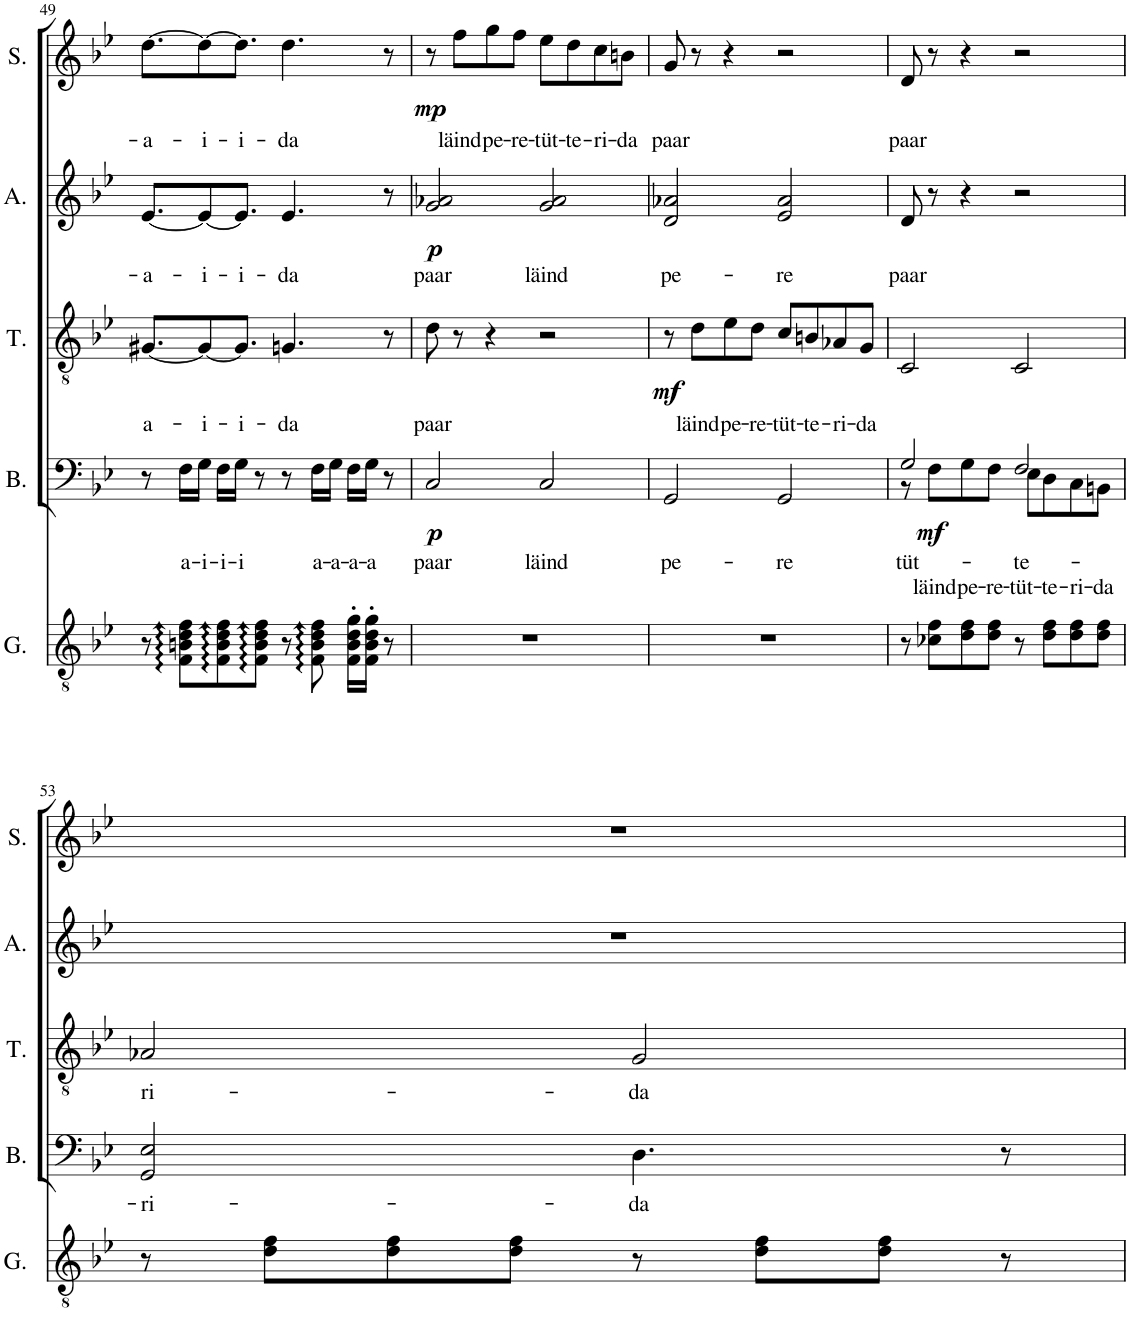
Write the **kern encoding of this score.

**kern	**kern	**text	**text	**dynam	**kern	**text	**dynam	**kern	**text	**dynam	**kern	**text	**dynam
*part5	*part4	*part4	*part4	*part4	*part3	*part3	*part3	*part2	*part2	*part2	*part1	*part1	*part1
*staff5	*staff4	*staff4	*staff4	*staff4	*staff3	*staff3	*staff3	*staff2	*staff2	*staff2	*staff1	*staff1	*staff1
*I"Classical Guitar	*I"Bass	*	*	*	*I"Tenor	*	*	*I"Alto	*	*	*I"Soprano	*	*
*I'G.	*I'B.	*	*	*	*I'T.	*	*	*I'A.	*	*	*I'S.	*	*
!!LO:PB:g=z
*clefGv2	*clefF4	*	*	*	*clefGv2	*	*	*clefG2	*	*	*clefG2	*	*
*k[b-e-]	*k[b-e-]	*	*	*	*k[b-e-]	*	*	*k[b-e-]	*	*	*k[b-e-]	*	*
*M4/4	*M4/4	*	*	*	*M4/4	*	*	*M4/4	*	*	*M4/4	*	*
=49	=49	=49	=49	=49	=49	=49	=49	=49	=49	=49	=49	=49	=49
!	!	!	!	!	!	!LO:LY:b	!	!	!LO:LY:b	!	!	!LO:LY:b	!
8r	8r	.	.	.	[8.G#X/L	a-	.	[8.e-/L	-a-	.	[8.dd\L	-a-	.
!	!	!LO:LY:b	!	!	!	!	!	!	!	!	!	!	!
8F\ 8Bn\ 8d\ 8f\L	16F\LL	a-	.	.	.	.	.	.	.	.	.	.	.
!	!	!LO:LY:b	!	!	!	!LO:LY:b	!	!	!LO:LY:b	!	!	!LO:LY:b	!
.	16G\JJ	-i-	.	.	8G#/_	-i-	.	8e-/_	-i-	.	8dd\_	-i-	.
!	!	!LO:LY:b	!	!	!	!	!	!	!	!	!	!	!
8F\ 8B\ 8d\ 8f\	16F\LL	-i-	.	.	.	.	.	.	.	.	.	.	.
!	!	!LO:LY:b	!	!	!	!LO:LY:b	!	!	!LO:LY:b	!	!	!LO:LY:b	!
.	16G\JJ	-i	.	.	8.G#/J]	-i-	.	8.e-/J]	-i-	.	8.dd\J]	-i-	.
8F\ 8B\ 8d\ 8f\J	8r	.	.	.	.	.	.	.	.	.	.	.	.
!	!	!	!	!	!	!LO:LY:b	!	!	!LO:LY:b	!	!	!LO:LY:b	!
8r	8r	.	.	.	4.Gn/	-da	.	4.e-/	-da	.	4.dd\	-da	.
!	!	!LO:LY:b	!	!	!	!	!	!	!	!	!	!	!
8F\ 8B\ 8d\ 8f\	16F\LL	a-	.	.	.	.	.	.	.	.	.	.	.
!	!	!LO:LY:b	!	!	!	!	!	!	!	!	!	!	!
.	16G\JJ	-a-	.	.	.	.	.	.	.	.	.	.	.
!	!	!LO:LY:b	!	!	!	!	!	!	!	!	!	!	!
16F\' 16B\' 16d\' 16g\'LL	16F\LL	-a-	.	.	.	.	.	.	.	.	.	.	.
!	!	!LO:LY:b	!	!	!	!	!	!	!	!	!	!	!
16F\' 16B\' 16d\' 16g\'JJ	16G\JJ	-a	.	.	.	.	.	.	.	.	.	.	.
8r	8r	.	.	.	8r	.	.	8r	.	.	8r	.	.
=50	=50	=50	=50	=50	=50	=50	=50	=50	=50	=50	=50	=50	=50
!	!	!LO:LY:b	!	!LO:DY:b	!	!LO:LY:b	!	!	!LO:LY:b	!LO:DY:b	!	!	!LO:DY:b
1r	2C/	paar	.	p	8d\	paar	.	2g/ 2a-X/	paar	p	8r	.	mp
!	!	!	!	!	!	!	!	!	!	!	!	!LO:LY:b	!
.	.	.	.	.	8r	.	.	.	.	.	8ff\L	läind	.
!	!	!	!	!	!	!	!	!	!	!	!	!LO:LY:b	!
.	.	.	.	.	4r	.	.	.	.	.	8gg\	pe-	.
!	!	!	!	!	!	!	!	!	!	!	!	!LO:LY:b	!
.	.	.	.	.	.	.	.	.	.	.	8ff\J	-re-	.
!	!	!LO:LY:b	!	!	!	!	!	!	!LO:LY:b	!	!	!LO:LY:b	!
.	2C/	läind	.	.	2r	.	.	2g/ 2a-/	läind	.	8ee-\L	-tüt-	.
!	!	!	!	!	!	!	!	!	!	!	!	!LO:LY:b	!
.	.	.	.	.	.	.	.	.	.	.	8dd\	-te-	.
!	!	!	!	!	!	!	!	!	!	!	!	!LO:LY:b	!
.	.	.	.	.	.	.	.	.	.	.	8cc\	-ri-	.
!	!	!	!	!	!	!	!	!	!	!	!	!LO:LY:b	!
.	.	.	.	.	.	.	.	.	.	.	8bn\J	-da	.
=51	=51	=51	=51	=51	=51	=51	=51	=51	=51	=51	=51	=51	=51
!	!	!LO:LY:b	!	!	!	!	!LO:DY:b	!	!LO:LY:b	!	!	!LO:LY:b	!
1r	2GG/	pe-	.	.	8r	.	mf	2d/ 2a-X/	pe-	.	8g/	paar	.
!	!	!	!	!	!	!LO:LY:b	!	!	!	!	!	!	!
.	.	.	.	.	8d\L	läind	.	.	.	.	8r	.	.
!	!	!	!	!	!	!LO:LY:b	!	!	!	!	!	!	!
.	.	.	.	.	8e-\	pe-	.	.	.	.	4r	.	.
!	!	!	!	!	!	!LO:LY:b	!	!	!	!	!	!	!
.	.	.	.	.	8d\J	-re-	.	.	.	.	.	.	.
!	!	!LO:LY:b	!	!	!	!LO:LY:b	!	!	!LO:LY:b	!	!	!	!
.	2GG/	-re	.	.	8c/L	-tüt-	.	2e-/ 2a-/	-re	.	2r	.	.
!	!	!	!	!	!	!LO:LY:b	!	!	!	!	!	!	!
.	.	.	.	.	8Bn/	-te-	.	.	.	.	.	.	.
!	!	!	!	!	!	!LO:LY:b	!	!	!	!	!	!	!
.	.	.	.	.	8A-X/	-ri-	.	.	.	.	.	.	.
!	!	!	!	!	!	!LO:LY:b	!	!	!	!	!	!	!
.	.	.	.	.	8G/J	-da	.	.	.	.	.	.	.
=52	=52	=52	=52	=52	=52	=52	=52	=52	=52	=52	=52	=52	=52
!	!	!LO:LY:b	!	!	!	!	!	!	!LO:LY:b	!	!	!LO:LY:b	!
*	*^	*	*	*	*	*	*	*	*	*	*	*	*
8r	2G/	8r	tüt-	.	.	2C/	.	.	8d/	paar	.	8d/	paar	.
!	!	!	!	!LO:LY:b	!LO:DY:b	!	!	!	!	!	!	!	!	!
8c-X\ 8f\L	.	8F\L	.	läind	mf	.	.	.	8r	.	.	8r	.	.
!	!	!	!	!LO:LY:b	!	!	!	!	!	!	!	!	!	!
8d\ 8f\	.	8G\	.	pe-	.	.	.	.	4r	.	.	4r	.	.
!	!	!	!	!LO:LY:b	!	!	!	!	!	!	!	!	!	!
8d\ 8f\J	.	8F\J	.	-re-	.	.	.	.	.	.	.	.	.	.
!	!	!	!LO:LY:b	!	!	!	!	!	!	!	!	!	!	!
!	!	!	!	!LO:LY:b	!	!	!	!	!	!	!	!	!	!
8r	2F/	8E-\L	.	-tüt-	.	2C/	.	.	2r	.	.	2r	.	.
!	!	!	!	!LO:LY:b	!	!	!	!	!	!	!	!	!	!
8d\ 8f\L	.	8D\	.	-te-	.	.	.	.	.	.	.	.	.	.
!	!	!	!	!LO:LY:b	!	!	!	!	!	!	!	!	!	!
8d\ 8f\	.	8C\	.	-ri-	.	.	.	.	.	.	.	.	.	.
!	!	!	!	!LO:LY:b	!	!	!	!	!	!	!	!	!	!
8d\ 8f\J	.	8BBn\J	.	-da	.	.	.	.	.	.	.	.	.	.
!!LO:LB:g=z
=53	=53	=53	=53	=53	=53	=53	=53	=53	=53	=53	=53	=53	=53	=53
!	!	!	!LO:LY:b	!	!	!	!LO:LY:b	!	!	!	!	!	!	!
*	*v	*v	*	*	*	*	*	*	*	*	*	*	*	*
8r	2GG/ 2E-/	-ri-	.	.	2A-X/	ri-	.	1r	.	.	1r	.	.
8d\ 8f\L	.	.	.	.	.	.	.	.	.	.	.	.	.
8d\ 8f\	.	.	.	.	.	.	.	.	.	.	.	.	.
8d\ 8f\J	.	.	.	.	.	.	.	.	.	.	.	.	.
!	!	!LO:LY:b	!	!	!	!LO:LY:b	!	!	!	!	!	!	!
8r	4.D\	-da	.	.	2G/	-da	.	.	.	.	.	.	.
8d\ 8f\L	.	.	.	.	.	.	.	.	.	.	.	.	.
8d\ 8f\J	.	.	.	.	.	.	.	.	.	.	.	.	.
8r	8r	.	.	.	.	.	.	.	.	.	.	.	.
=	=	=	=	=	=	=	=	=	=	=	=	=	=
*-	*-	*-	*-	*-	*-	*-	*-	*-	*-	*-	*-	*-	*-
